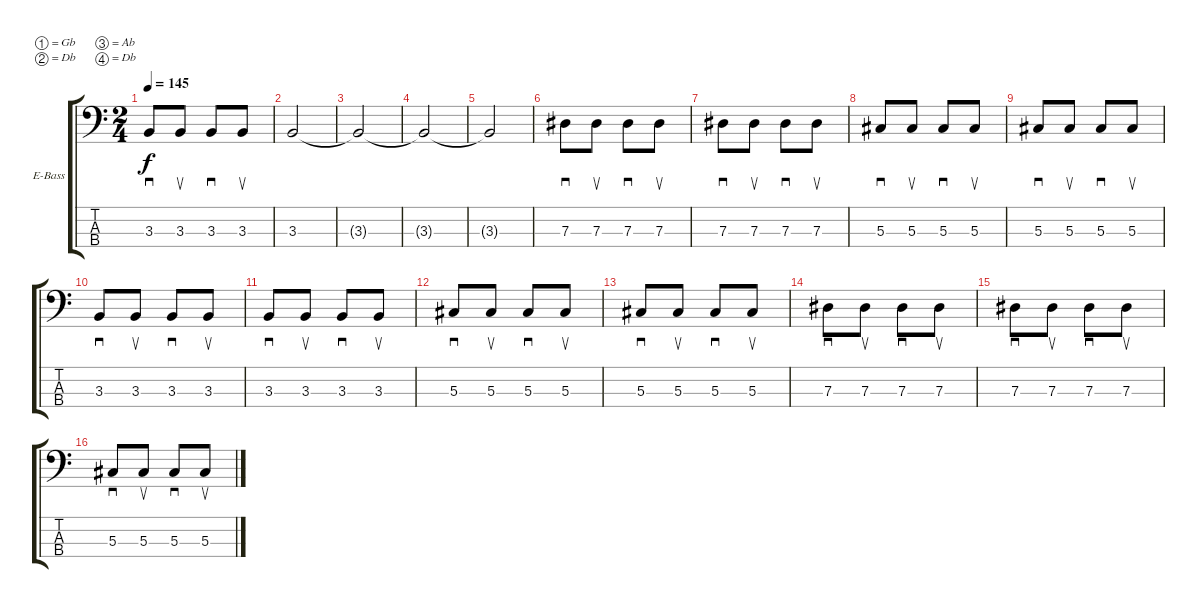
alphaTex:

\bracketExtendMode groupsimilarinstruments
\firstSystemTrackNameOrientation horizontal
\otherSystemsTrackNameOrientation horizontal
\track ("Electric Bass" "E-Bass") {instrument electricbassfinger}
\staff {score tabs}
\tuning (Gb2 Db2 Ab1 Db1)
\ts (2 4)
\tempo 145
\clef f4
\scale
0.333333
\ks c
3.3.8{sd dy f} 3.3.8{su} 3.3.8{sd} 3.3.8{su} |
\scale
0.333333 3.3.2 |
\scale
0.333333 3.3{t}.2 |
\scale
0.333333 3.3{t}.2 |
\scale
0.333333 3.3{t}.2 |
\scale
0.333333 7.3.8{sd} 7.3.8{su} 7.3.8{sd} 7.3.8{su} |
\scale
0.333333 7.3.8{sd} 7.3.8{su} 7.3.8{sd} 7.3.8{su} |
\scale
0.333333 5.3.8{sd} 5.3.8{su} 5.3.8{sd} 5.3.8{su} |
\scale
0.333333 5.3.8{sd} 5.3.8{su} 5.3.8{sd} 5.3.8{su} |
\scale
0.333333 3.3.8{sd} 3.3.8{su} 3.3.8{sd} 3.3.8{su} |
\scale
0.333333 3.3.8{sd} 3.3.8{su} 3.3.8{sd} 3.3.8{su} |
\scale
0.333333 5.3.8{sd} 5.3.8{su} 5.3.8{sd} 5.3.8{su} |
\scale
0.333333 5.3.8{sd} 5.3.8{su} 5.3.8{sd} 5.3.8{su} |
\scale
0.333333 7.3.8{sd} 7.3.8{su} 7.3.8{sd} 7.3.8{su} |
\scale
0.333333 7.3.8{sd} 7.3.8{su} 7.3.8{sd} 7.3.8{su} |
\scale
0.333333 5.3.8{sd} 5.3.8{su} 5.3.8{sd} 5.3.8{su}
